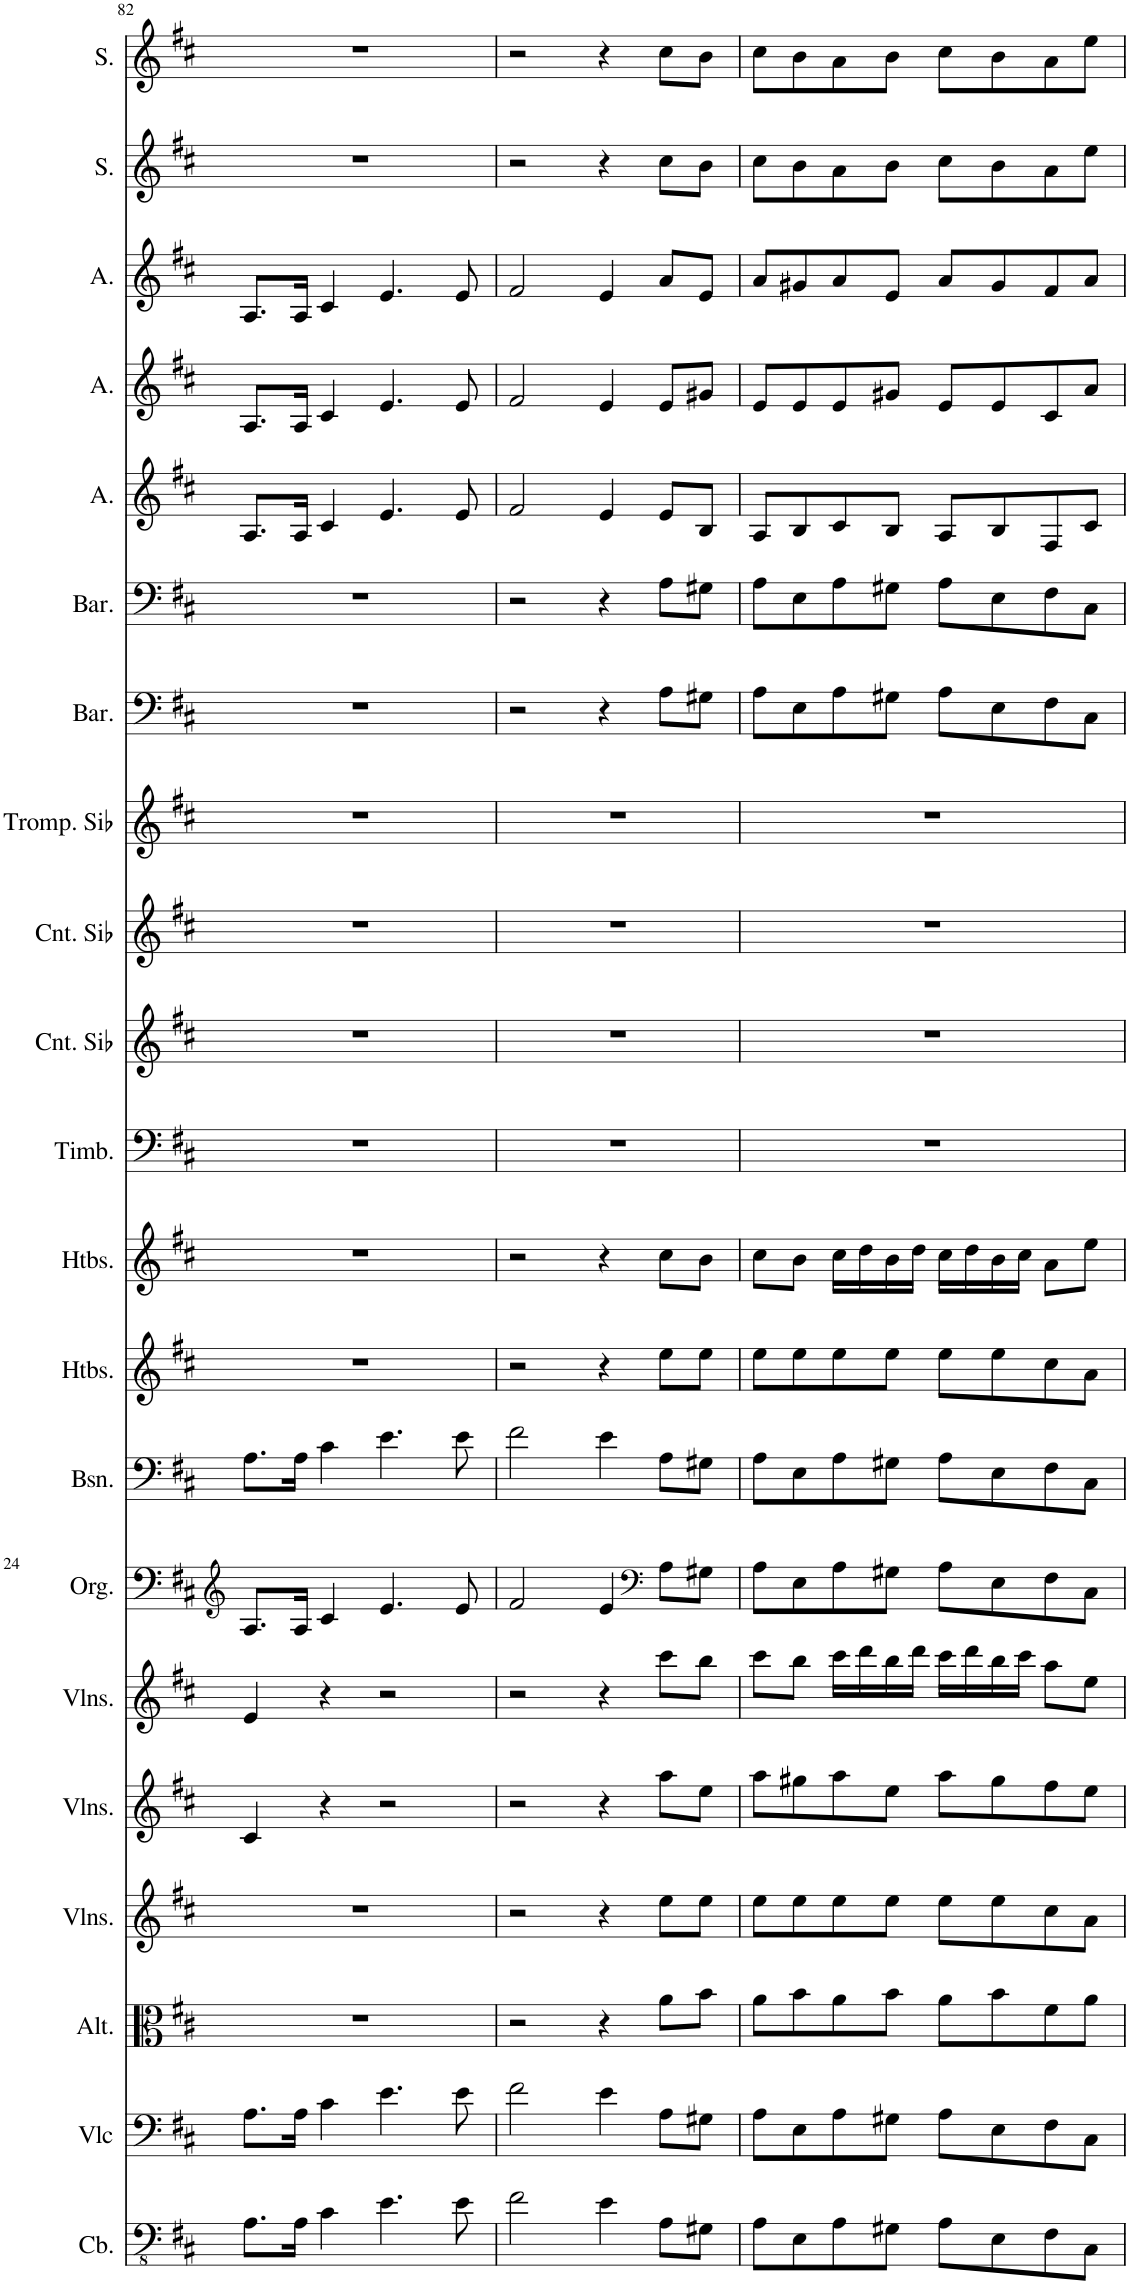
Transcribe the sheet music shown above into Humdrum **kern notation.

**kern	**kern	**kern	**kern	**kern	**kern	**kern	**kern	**kern	**kern	**kern	**kern	**kern	**kern	**kern	**kern	**kern	**kern	**kern	**kern	**kern
*part21	*part20	*part19	*part18	*part17	*part16	*part15	*part14	*part13	*part12	*part11	*part10	*part9	*part8	*part7	*part6	*part5	*part4	*part3	*part2	*part1
*staff21	*staff20	*staff19	*staff18	*staff17	*staff16	*staff15	*staff14	*staff13	*staff12	*staff11	*staff10	*staff9	*staff8	*staff7	*staff6	*staff5	*staff4	*staff3	*staff2	*staff1
*I"Contrebasse, Double Bass	*I"Violoncelle, Cello	*I"Alto, Viola	*I"Violons, Violin III	*I"Violons, Violin II	*I"Violons, Violin I	*I"Orgue, Organ	*I"Basson, Bassoon I &amp; II	*I"Hautbois, Oboe II	*I"Hautbois, Oboe I	*I"Timbales, Timpani	*I"Cornet en Sib, Trumpet III	*I"Cornet en Sib, Trumpet II	*I"Trompette en Sib, Trumpet I	*I"Baryton, Bass	*I"Baryton, Baritone	*I"Alto, Tenor	*I"Alto, Alto II	*I"Alto, Alto I	*I"Soprano, Soprano II	*I"Soprano, Soprano I
*I'Cb.	*I'Vlc	*I'Alt.	*I'Vlns.	*I'Vlns.	*I'Vlns.	*I'Org.	*I'Bsn.	*I'Htbs.	*I'Htbs.	*I'Timb.	*I'Cnt. Sib	*I'Cnt. Sib	*I'Tromp. Sib	*I'Bar.	*I'Bar.	*I'A.	*I'A.	*I'A.	*I'S.	*I'S.
!!LO:PB:g=z
*clefFv4	*clefF4	*clefC3	*clefG2	*clefG2	*clefG2	*clefG2	*clefF4	*clefG2	*clefG2	*clefF4	*clefG2	*clefG2	*clefG2	*clefF4	*clefF4	*clefG2	*clefG2	*clefG2	*clefG2	*clefG2
*Trd7c12	*	*	*	*	*	*	*	*	*	*	*Trd1c2	*Trd1c2	*Trd1c2	*	*	*	*	*	*	*
*k[f#c#]	*k[f#c#]	*k[f#c#]	*k[f#c#]	*k[f#c#]	*k[f#c#]	*k[f#c#]	*k[f#c#]	*k[f#c#]	*k[f#c#]	*k[f#c#]	*k[f#c#]	*k[f#c#]	*k[f#c#]	*k[f#c#]	*k[f#c#]	*k[f#c#]	*k[f#c#]	*k[f#c#]	*k[f#c#]	*k[f#c#]
*M4/4	*M4/4	*M4/4	*M4/4	*M4/4	*M4/4	*M4/4	*M4/4	*M4/4	*M4/4	*M4/4	*M4/4	*M4/4	*M4/4	*M4/4	*M4/4	*M4/4	*M4/4	*M4/4	*M4/4	*M4/4
=82	=82	=82	=82	=82	=82	=82	=82	=82	=82	=82	=82	=82	=82	=82	=82	=82	=82	=82	=82	=82
8.AA\L	8.A\L	1r	1r	4c#/	4e/	8.A/L	8.A\L	1r	1r	1r	1r	1r	1r	1r	1r	8.A/L	8.A/L	8.A/L	1r	1r
16AA\Jk	16A\Jk	.	.	.	.	16A/Jk	16A\Jk	.	.	.	.	.	.	.	.	16A/Jk	16A/Jk	16A/Jk	.	.
4C#\	4c#\	.	.	4r	4r	4c#/	4c#\	.	.	.	.	.	.	.	.	4c#/	4c#/	4c#/	.	.
4.E\	4.e\	.	.	2r	2r	4.e/	4.e\	.	.	.	.	.	.	.	.	4.e/	4.e/	4.e/	.	.
8E\	8e\	.	.	.	.	8e/	8e\	.	.	.	.	.	.	.	.	8e/	8e/	8e/	.	.
=83	=83	=83	=83	=83	=83	=83	=83	=83	=83	=83	=83	=83	=83	=83	=83	=83	=83	=83	=83	=83
2F#\	2f#\	2r	2r	2r	2r	2f#/	2f#\	2r	2r	1r	1r	1r	1r	2r	2r	2f#/	2f#/	2f#/	2r	2r
4E\	4e\	4r	4r	4r	4r	4e/	4e\	4r	4r	.	.	.	.	4r	4r	4e/	4e/	4e/	4r	4r
*	*	*	*	*	*	*clefF4	*	*	*	*	*	*	*	*	*	*	*	*	*	*
8AA\L	8A\L	8a\L	8ee\L	8aa\L	8ccc#\L	8A\L	8A\L	8ee\L	8cc#\L	.	.	.	.	8A\L	8A\L	8e/L	8e/L	8a/L	8cc#\L	8cc#\L
8GG#X\J	8G#X\J	8b\J	8ee\J	8ee\J	8bb\J	8G#X\J	8G#X\J	8ee\J	8b\J	.	.	.	.	8G#X\J	8G#X\J	8B/J	8g#X/J	8e/J	8b\J	8b\J
=84	=84	=84	=84	=84	=84	=84	=84	=84	=84	=84	=84	=84	=84	=84	=84	=84	=84	=84	=84	=84
8AA\L	8A\L	8a\L	8ee\L	8aa\L	8ccc#\L	8A\L	8A\L	8ee\L	8cc#\L	1r	1r	1r	1r	8A\L	8A\L	8A/L	8e/L	8a/L	8cc#\L	8cc#\L
8EE\	8E\	8b\	8ee\	8gg#X\	8bb\J	8E\	8E\	8ee\	8b\J	.	.	.	.	8E\	8E\	8B/	8e/	8g#X/	8b\	8b\
8AA\	8A\	8a\	8ee\	8aa\	16ccc#\LL	8A\	8A\	8ee\	16cc#\LL	.	.	.	.	8A\	8A\	8c#/	8e/	8a/	8a\	8a\
.	.	.	.	.	16ddd\	.	.	.	16dd\	.	.	.	.	.	.	.	.	.	.	.
8GG#X\J	8G#X\J	8b\J	8ee\J	8ee\J	16bb\	8G#X\J	8G#X\J	8ee\J	16b\	.	.	.	.	8G#X\J	8G#X\J	8B/J	8g#X/J	8e/J	8b\J	8b\J
.	.	.	.	.	16ddd\JJ	.	.	.	16dd\JJ	.	.	.	.	.	.	.	.	.	.	.
8AA\L	8A\L	8a\L	8ee\L	8aa\L	16ccc#\LL	8A\L	8A\L	8ee\L	16cc#\LL	.	.	.	.	8A\L	8A\L	8A/L	8e/L	8a/L	8cc#\L	8cc#\L
.	.	.	.	.	16ddd\	.	.	.	16dd\	.	.	.	.	.	.	.	.	.	.	.
8EE\	8E\	8b\	8ee\	8gg#\	16bb\	8E\	8E\	8ee\	16b\	.	.	.	.	8E\	8E\	8B/	8e/	8g#/	8b\	8b\
.	.	.	.	.	16ccc#\JJ	.	.	.	16cc#\JJ	.	.	.	.	.	.	.	.	.	.	.
8FF#\	8F#\	8f#\	8cc#\	8ff#\	8aa\L	8F#\	8F#\	8cc#\	8a\L	.	.	.	.	8F#\	8F#\	8F#/	8c#/	8f#/	8a\	8a\
8CC#\J	8C#\J	8a\J	8a\J	8ee\J	8ee\J	8C#\J	8C#\J	8a\J	8ee\J	.	.	.	.	8C#\J	8C#\J	8c#/J	8a/J	8a/J	8ee\J	8ee\J
=	=	=	=	=	=	=	=	=	=	=	=	=	=	=	=	=	=	=	=	=
*-	*-	*-	*-	*-	*-	*-	*-	*-	*-	*-	*-	*-	*-	*-	*-	*-	*-	*-	*-	*-
